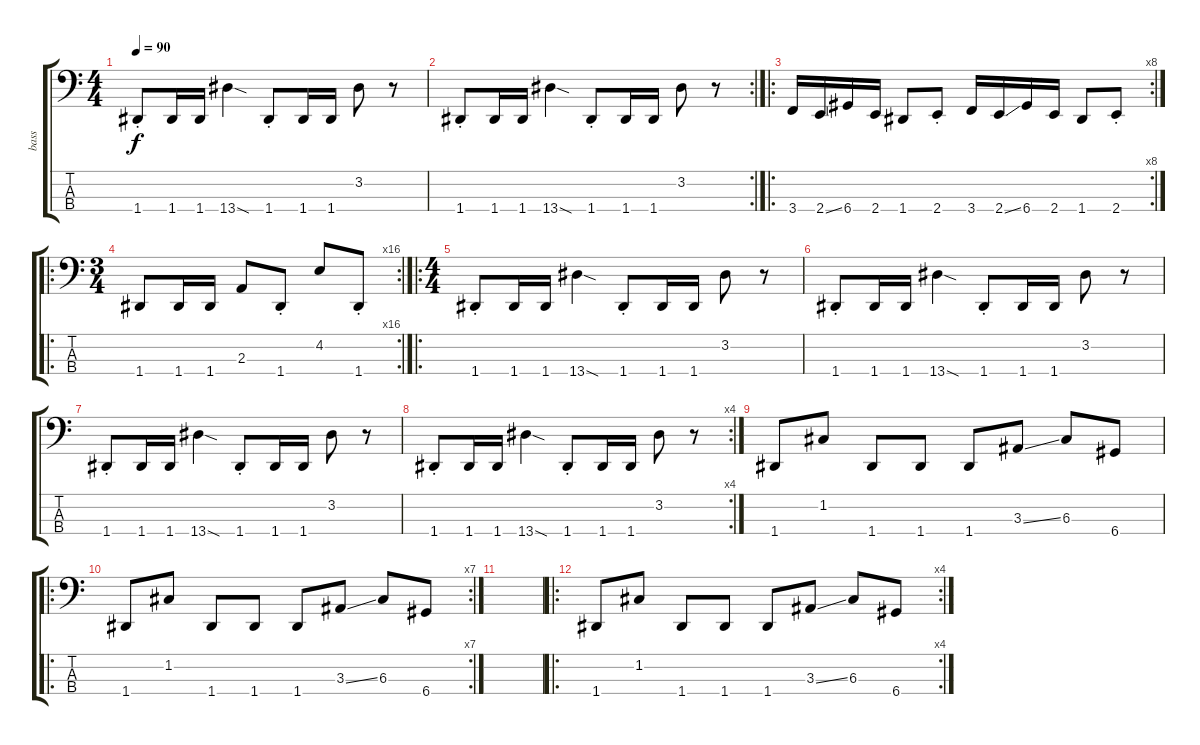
\track ("bass" "bass") {instrument electricbassfinger}
\staff {score tabs}
\tuning (F2 C2 G1 D1) {hide}
\ts (4 4)
\tempo 90
\clef f4
\ks c
1.4{st}.8{dy f} 1.4.16 1.4.16 13.4{sod}.4 1.4{st}.8 1.4.16 1.4.16 3.2.8 r.8 |
\rc 2
1.4{st}.8 1.4.16 1.4.16 13.4{sod}.4 1.4{st}.8 1.4.16 1.4.16 3.2.8 r.8 |
\ro
\rc 8
3.4.16 2.4{ss}.16 6.4.16 2.4.16 1.4.8 2.4{st}.8 3.4.16 2.4{ss}.16 6.4.16 2.4.16 1.4.8 2.4{st}.8 |
\ro
\rc 16
\ts (3 4)
1.4.8 1.4.16 1.4.16 2.3.8 1.4{st}.8 4.2.8 1.4{st}.8 |
\ro
\ts (4 4)
1.4{st}.8 1.4.16 1.4.16 13.4{sod}.4 1.4{st}.8 1.4.16 1.4.16 3.2.8 r.8 |
1.4{st}.8 1.4.16 1.4.16 13.4{sod}.4 1.4{st}.8 1.4.16 1.4.16 3.2.8 r.8 |
1.4{st}.8 1.4.16 1.4.16 13.4{sod}.4 1.4{st}.8 1.4.16 1.4.16 3.2.8 r.8 |
\rc 4
1.4{st}.8 1.4.16 1.4.16 13.4{sod}.4 1.4{st}.8 1.4.16 1.4.16 3.2.8 r.8 |
1.4.8 1.2.8 1.4.8 1.4.8 1.4.8 3.3{ss}.8 6.3.8 6.4.8 |
\ro
\rc 7
1.4.8 1.2.8 1.4.8 1.4.8 1.4.8 3.3{ss}.8 6.3.8 6.4.8 |
|
\ro
\rc 4
1.4.8 1.2.8 1.4.8 1.4.8 1.4.8 3.3{ss}.8 6.3.8 6.4.8
